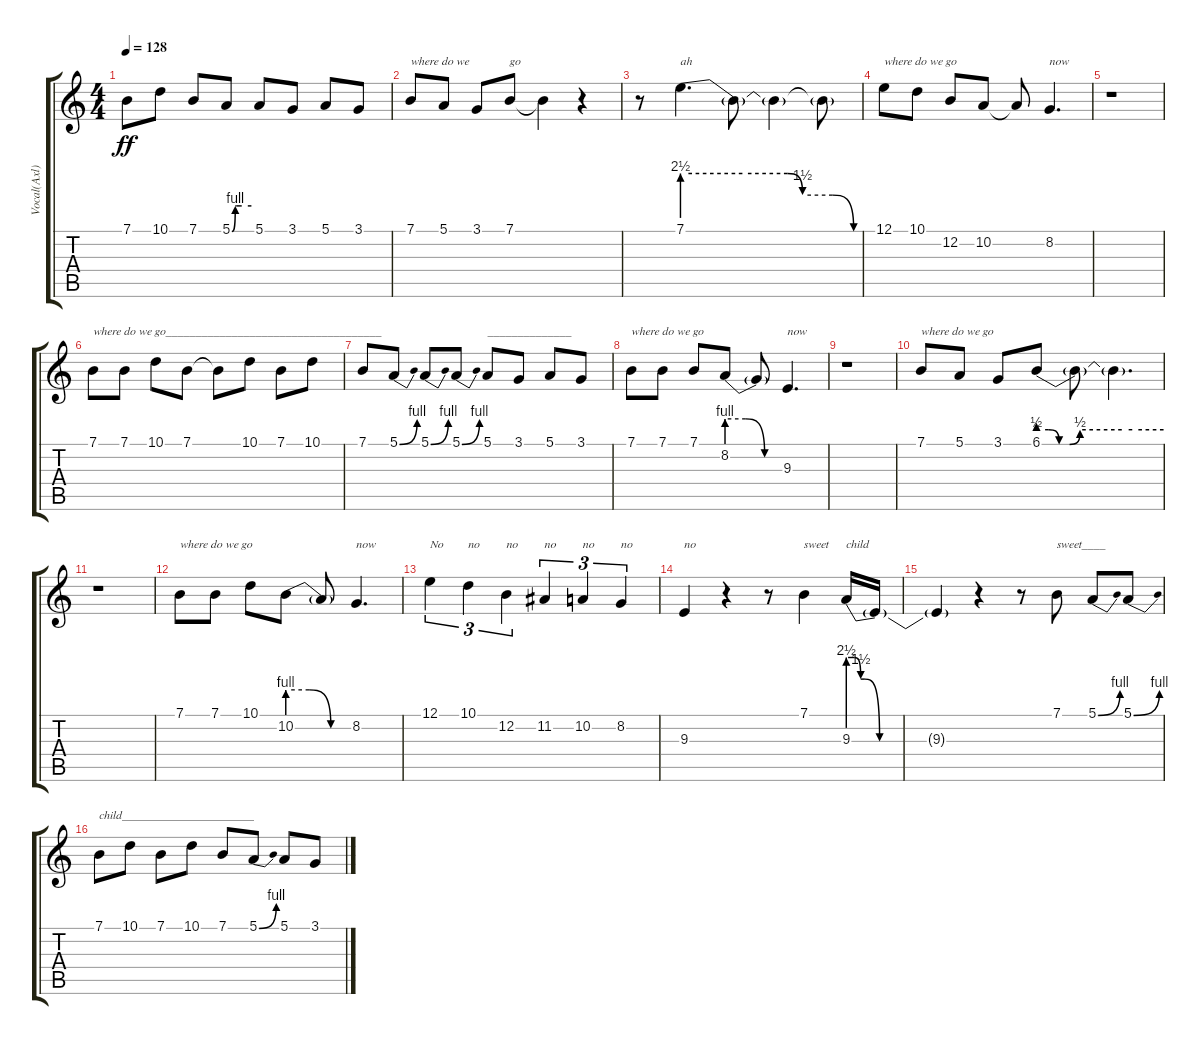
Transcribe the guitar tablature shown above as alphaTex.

\track ("Vocal(Axl)" "Vocal(Axl)") {instrument lead2sawtooth}
\staff {score tabs}
\tuning (E4 B3 G3 D3 A2 E2) {hide}
\ts (4 4)
\tempo 128
\clef g2
\ks c
7.1.8{dy ff} 10.1.8 7.1.8 5.1{be (custom 0 0 10 4 15 4 30 4 60 4)}.8 5.1.8 3.1.8 5.1.8 3.1.8 |
7.1.8{txt "where do we"} 5.1.8 3.1.8 7.1.8{txt "go"} 7.1{t}.4 r.4 |
r.8 7.1{be (custom 0 10 20 10 35 10 40 6 50 6 57 0 60 0)}.4{d txt "ah"} 7.1{t}.8 7.1{t}.4 7.1{t}.8 |
12.1.8{txt "where do we go"} 10.1.8 12.2.8 10.2.8 10.2{t}.8 8.2.4{d txt "now"} |
r.1 |
7.1.8{txt "where do we go____________________________________"} 7.1.8 10.1.8 7.1.8 7.1{t}.8 10.1.8 7.1.8 10.1.8 |
7.1.8 5.1{be (bend 0 0 60 4)}.8 5.1{be (bend 0 0 60 4)}.8 5.1{be (bend 0 0 60 4)}.8 5.1.8{txt "______________"} 3.1.8 5.1.8 3.1.8 |
7.1.8{txt "where do we go"} 7.1.8 7.1.8 8.2{be (custom 0 4 20 4 40 0 60 0)}.8 8.2{t}.8 9.3.4{d txt "now"} |
r.1 |
7.1.8{txt "where do we go"} 5.1.8 3.1.8 6.1{be (custom 0 2 5 2 10 0 15 0 20 2 40 2 45 2 60 2)}.8 6.1{t}.8 6.1{t}.4{d} |
r.1 |
7.1.8{txt "where do we go"} 7.1.8 10.1.8 10.2{be (custom 0 4 20 4 40 0 60 0)}.8 10.2{t}.8 8.2.4{d txt "now"} |
12.1.4{tu (3 2) txt "No"} 10.1.4{tu (3 2) txt "no"} 12.2.4{tu (3 2) txt "no"} 11.2.4{tu (3 2) txt "no"} 10.2.4{tu (3 2) txt "no"} 8.2.4{tu (3 2) txt "no"} |
9.3.4{txt "no"} r.4 r.8 7.1.4{txt "sweet"} 9.3{be (custom 0 10 3 10 6 6 8 6 15 0 40 0 60 0)}.16{txt "child"} 9.3{t}.16 |
9.3{t}.4 r.4 r.8 7.1.8{txt "sweet____"} 5.1{be (bend 0 0 60 4)}.8 5.1{be (bend 0 0 60 4)}.8 |
7.1.8{txt "child______________________"} 10.1.8 7.1.8 10.1.8 7.1.8 5.1{be (bend 0 0 60 4)}.8 5.1.8 3.1.8
